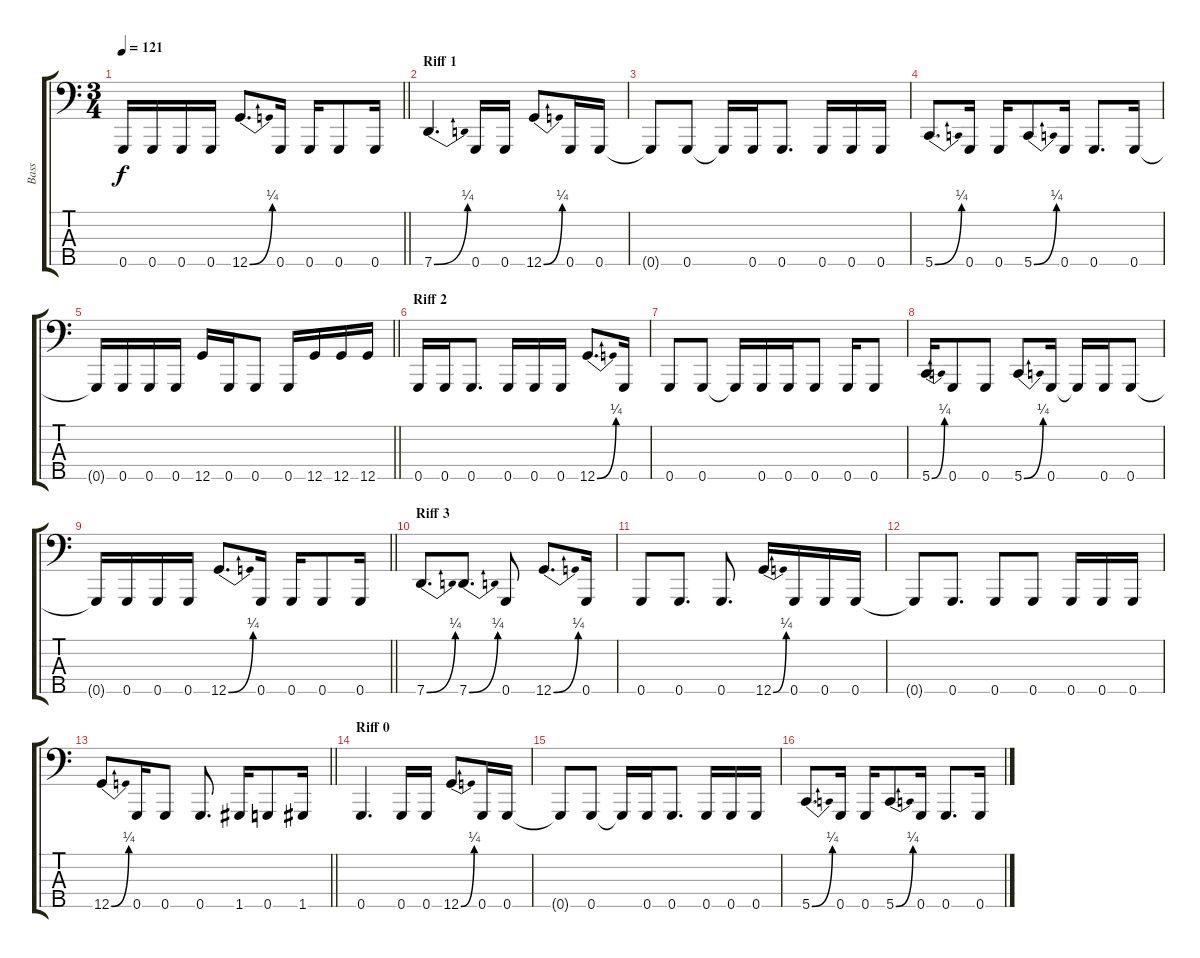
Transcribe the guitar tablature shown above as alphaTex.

\track ("Bass" "Bass") {instrument slapbass2}
\staff {score tabs}
\tuning (F2 C2 G1 D1 G0) {hide}
\ts (3 4)
\tempo 121
\clef f4
\barLineRight lightlight
\ks c
0.5{t}.16{dy f} 0.5.16 0.5.16 0.5.16 12.5{be (bend 0 0 60 1)}.8{d} 0.5.16 0.5.16 0.5.8 0.5.16 |
\section ("" "Riff 1")
7.5{be (bend 0 0 60 1)}.4{d} 0.5.16 0.5.16 12.5{be (bend 0 0 60 1)}.8 0.5.16 0.5.16 |
0.5{t}.8 0.5.8 0.5{t}.16 0.5.16 0.5.8{d} 0.5.16 0.5.16 0.5.16 |
5.5{be (bend 0 0 60 1)}.8{d} 0.5.16 0.5.16 5.5{be (bend 0 0 60 1)}.8 0.5.16 0.5.8{d} 0.5.16 |
\barLineRight lightlight
0.5{t}.16 0.5.16 0.5.16 0.5.16 12.5.16 0.5.16 0.5.8 0.5.16 12.5.16 12.5.16 12.5.16 |
\section ("" "Riff 2")
0.5.16 0.5.16 0.5.8{d} 0.5.16 0.5.16 0.5.16 12.5{be (bend 0 0 60 1)}.8{d} 0.5.16 |
0.5.8 0.5.8 0.5{t}.16 0.5.16 0.5.16 0.5.8 0.5.16 0.5.8 |
5.5{be (bend 0 0 60 1)}.16 0.5.8 0.5.8 5.5{be (bend 0 0 60 1)}.8 0.5.16 0.5{t}.16 0.5.16 0.5.8 |
\barLineRight lightlight
0.5{t}.16 0.5.16 0.5.16 0.5.16 12.5{be (bend 0 0 60 1)}.8{d} 0.5.16 0.5.16 0.5.8 0.5.16 |
\section ("" "Riff 3")
7.5{be (bend 0 0 60 1)}.8{d} 7.5{be (bend 0 0 60 1)}.8{d} 0.5.8 12.5{be (bend 0 0 60 1)}.8{d} 0.5.16 |
0.5.8 0.5.8{d} 0.5.8{d} 12.5{be (bend 0 0 60 1)}.16 0.5.16 0.5.16 0.5.16 |
0.5{t}.8 0.5.8{d} 0.5.8 0.5.8 0.5.16 0.5.16 0.5.16 |
\barLineRight lightlight
12.5{be (bend 0 0 60 1)}.8 0.5.16 0.5.8 0.5.8{d} 1.5.16 0.5.8 1.5.16 |
\section ("" "Riff 0")
0.5.4{d} 0.5.16 0.5.16 12.5{be (bend 0 0 60 1)}.8 0.5.16 0.5.16 |
0.5{t}.8 0.5.8 0.5{t}.16 0.5.16 0.5.8{d} 0.5.16 0.5.16 0.5.16 |
5.5{be (bend 0 0 60 1)}.8{d} 0.5.16 0.5.16 5.5{be (bend 0 0 60 1)}.8 0.5.16 0.5.8{d} 0.5.16
